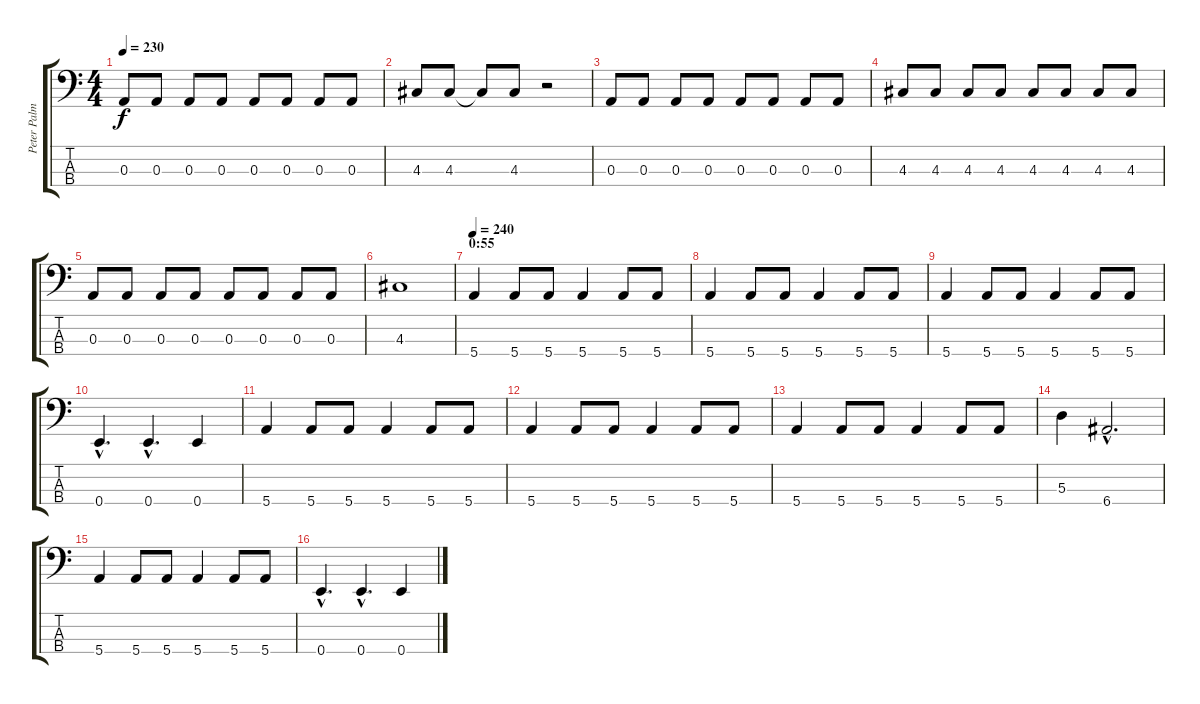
\track ("Peter Palmdahl" "Peter Palm") {instrument electricbasspick}
\staff {score tabs}
\tuning (G2 D2 A1 E1) {hide}
\ts (4 4)
\tempo 230
\clef f4
\ks c
0.3.8{dy f} 0.3.8 0.3.8 0.3.8 0.3.8 0.3.8 0.3.8 0.3.8 |
4.3.8 4.3.8 4.3{t}.8 4.3.8 r.2 |
0.3.8 0.3.8 0.3.8 0.3.8 0.3.8 0.3.8 0.3.8 0.3.8 |
4.3.8 4.3.8 4.3.8 4.3.8 4.3.8 4.3.8 4.3.8 4.3.8 |
0.3.8 0.3.8 0.3.8 0.3.8 0.3.8 0.3.8 0.3.8 0.3.8 |
4.3.1 |
\section ("" "0:55")
\tempo 240
5.4.4 5.4.8 5.4.8 5.4.4 5.4.8 5.4.8 |
5.4.4 5.4.8 5.4.8 5.4.4 5.4.8 5.4.8 |
5.4.4 5.4.8 5.4.8 5.4.4 5.4.8 5.4.8 |
0.4{hac}.4{d} 0.4{hac}.4{d} 0.4.4 |
5.4.4 5.4.8 5.4.8 5.4.4 5.4.8 5.4.8 |
5.4.4 5.4.8 5.4.8 5.4.4 5.4.8 5.4.8 |
5.4.4 5.4.8 5.4.8 5.4.4 5.4.8 5.4.8 |
5.3.4 6.4{hac}.2{d} |
5.4.4 5.4.8 5.4.8 5.4.4 5.4.8 5.4.8 |
0.4{hac}.4{d} 0.4{hac}.4{d} 0.4.4
